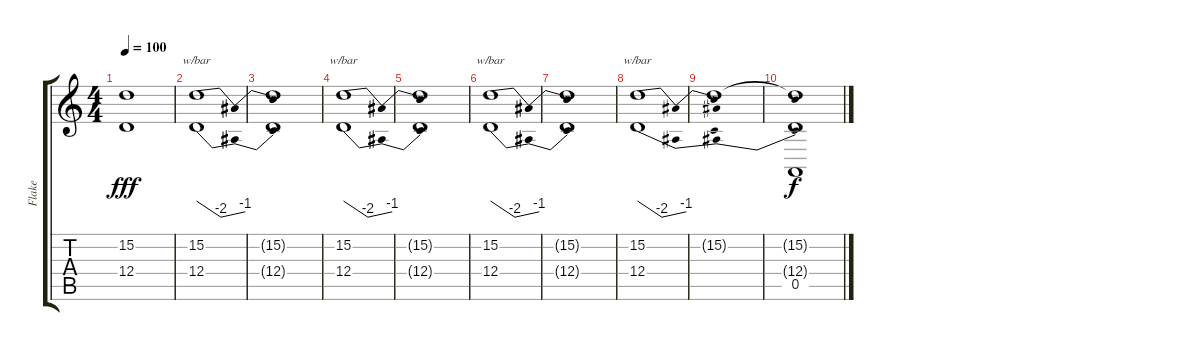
\track ("Flake" "Flake") {instrument choiraahs}
\staff {score tabs}
\tuning (E4 B3 G3 D3 A2 E2) {hide}
\ts (4 4)
\tempo 100
\clef g2
\ks c
(15.2{t} 12.4{t}).1{dy fff} |
(15.2 12.4).1{tbe (dip default 0 0 55 -8 60 -4)} |
(15.2{t} 12.4{t}).1 |
(15.2 12.4).1{tbe (dip default 0 0 55 -8 60 -4)} |
(15.2{t} 12.4{t}).1 |
(15.2 12.4).1{tbe (dip default 0 0 55 -8 60 -4)} |
(15.2{t} 12.4{t}).1 |
(15.2 12.4).1{tbe (dip default 0 0 55 -8 60 -4)} |
15.2{t}.1 |
(15.2{t} 12.4{t} 0.5).1{dy f}
